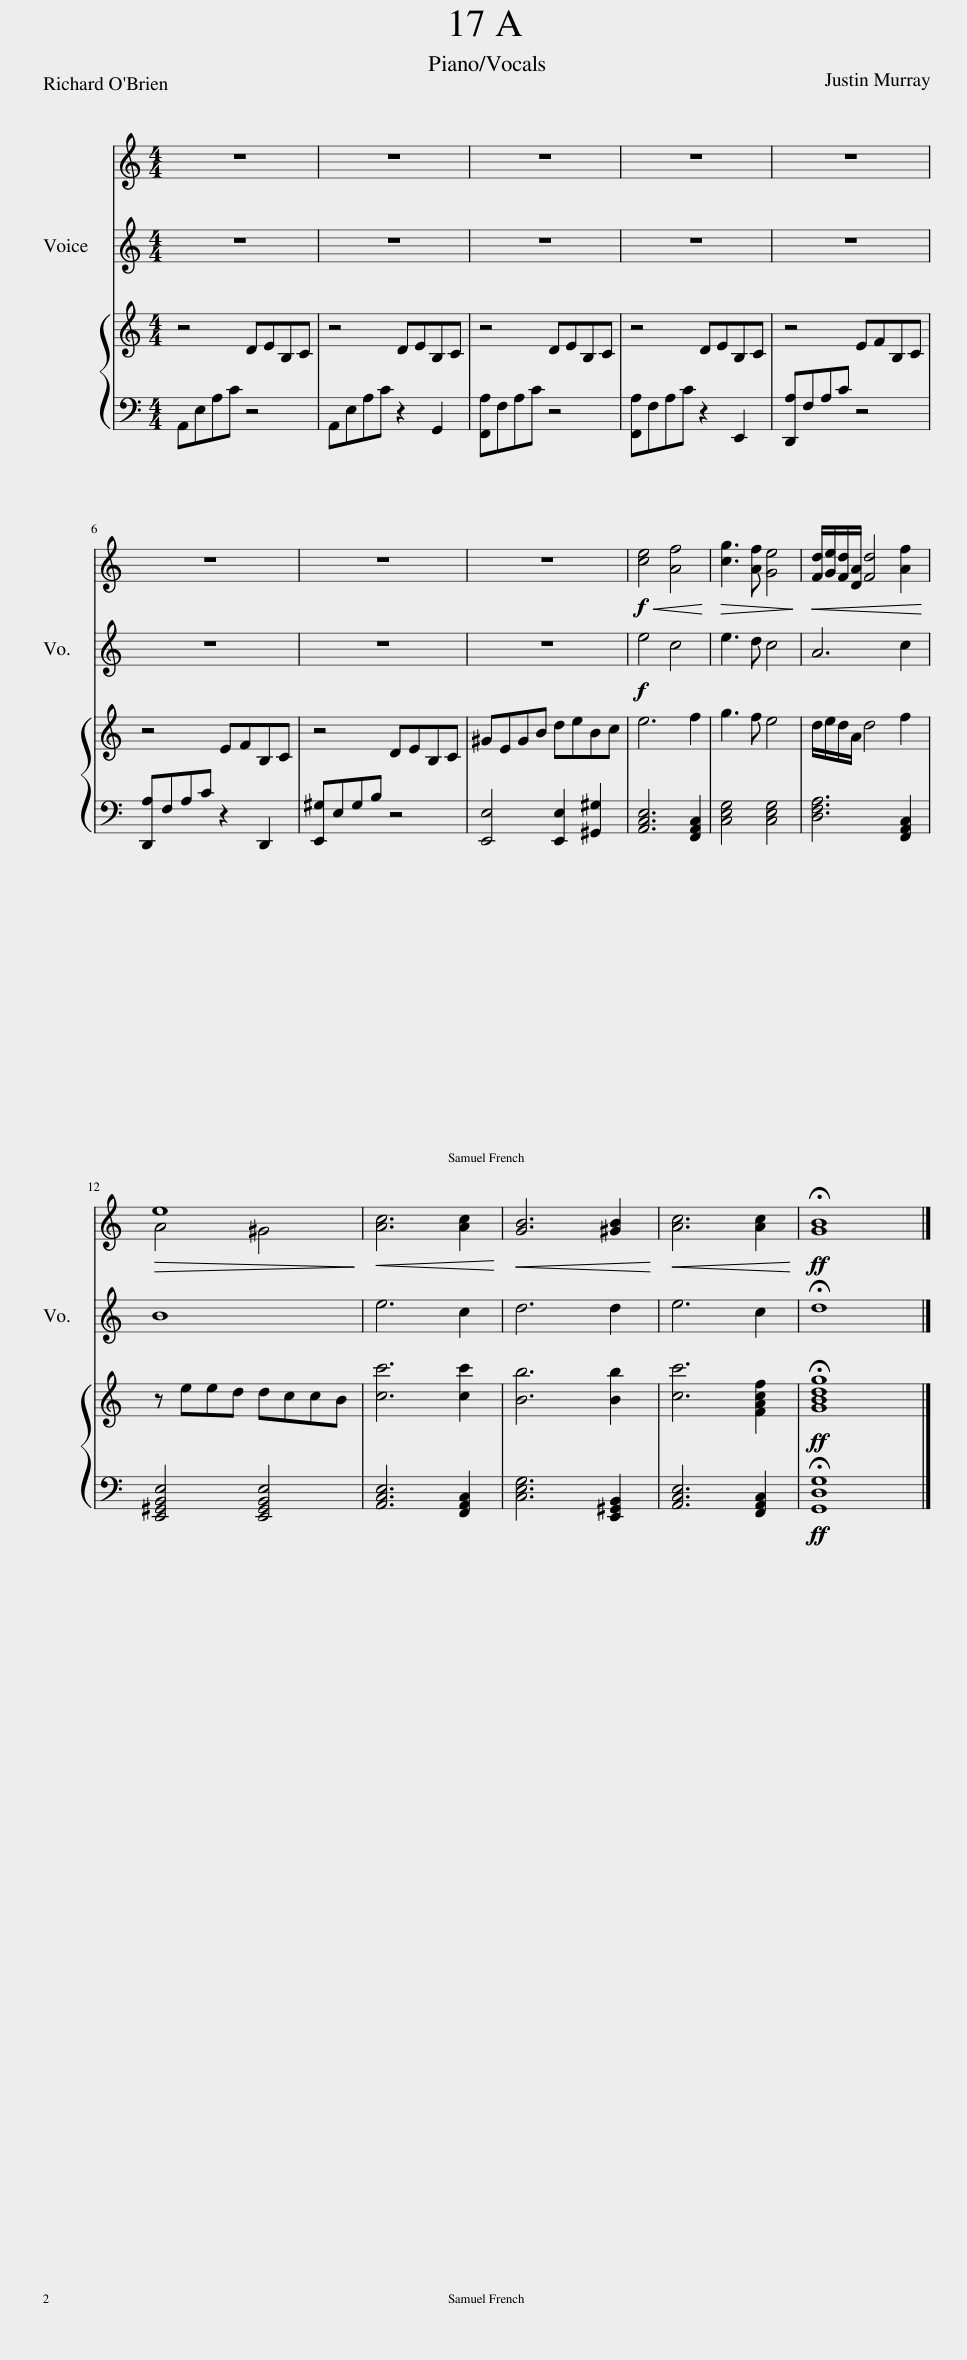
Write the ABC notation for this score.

X:1
%%score ( 1 2 ) 3 { 4 | 5 }
L:1/8
M:4/4
I:linebreak $
K:C
V:1 treble
V:2 treble
V:3 treble
V:4 treble
V:5 bass
V:1
 z8 | z8 | z8 | z8 | z8 |$ %5
 z8 | z8 | z8 |!f!!<(! [ce]4 [Af]4!<)! |!>(! [cg]3 [Af] [Ge]4!>)! | %10
!<(! [Fd]/[Ge]/[Fd]/[DA]/ [Fd]4 [Af]2!<)! |$!>(! e8!>)! |!<(! [Ac]6 [Ac]2!<)! |!<(! [GB]6 [^GB]2!<)! |!<(! [Ac]6 [Ac]2!<)! | %15
!ff! !fermata![GB]8 |] %16
V:2
 x8 | x8 | x8 | x8 | x8 |$ %5
 x8 | x8 | x8 | x8 | x8 | %10
 x8 |$ A4 ^G4 | x8 | x8 | x8 | %15
 x8 |] %16
V:3
 z8 | z8 | z8 | z8 | z8 |$ %5
 z8 | z8 | z8 |!f! e4 c4 | e3 d c4 | %10
 A6 c2 |$ B8 | e6 c2 | d6 d2 | e6 c2 | %15
 !fermata!d8 |] %16
V:4
 z4 DEB,C | z4 DEB,C | z4 DEB,C | z4 DEB,C | z4 EFB,C |$ %5
 z4 EFB,C | z4 DEB,C | ^GEGB deBc | e6 f2 | g3 f e4 | %10
 d/e/d/A/ d4 f2 |$ z eed dccB | [cc']6 [cc']2 | [Bb]6 [Bb]2 | [cc']6 [FAcf]2 | %15
!ff! !fermata![GBdg]8 |] %16
V:5
 A,,E,A,C z4 | A,,E,A,C z2 G,,2 | [F,,A,]F,A,C z4 | [F,,A,]F,A,C z2 E,,2 | [D,,A,]F,A,C z4 |$ %5
 [D,,A,]F,A,C z2 D,,2 | [E,,^G,]E,G,B, z4 | [E,,E,]4 [E,,E,]2 [^G,,^G,]2 | [A,,C,E,]6 [F,,A,,C,]2 | [C,E,G,]4 [C,E,G,]4 | %10
 [D,F,A,]6 [F,,A,,C,]2 |$ [E,,^G,,B,,E,]4 [E,,G,,B,,E,]4 | [A,,C,E,]6 [F,,A,,C,]2 | [C,E,G,]6 [E,,^G,,B,,]2 | [A,,C,E,]6 [F,,A,,C,]2 | %15
!ff! !fermata![G,,D,G,]8 |] %16
